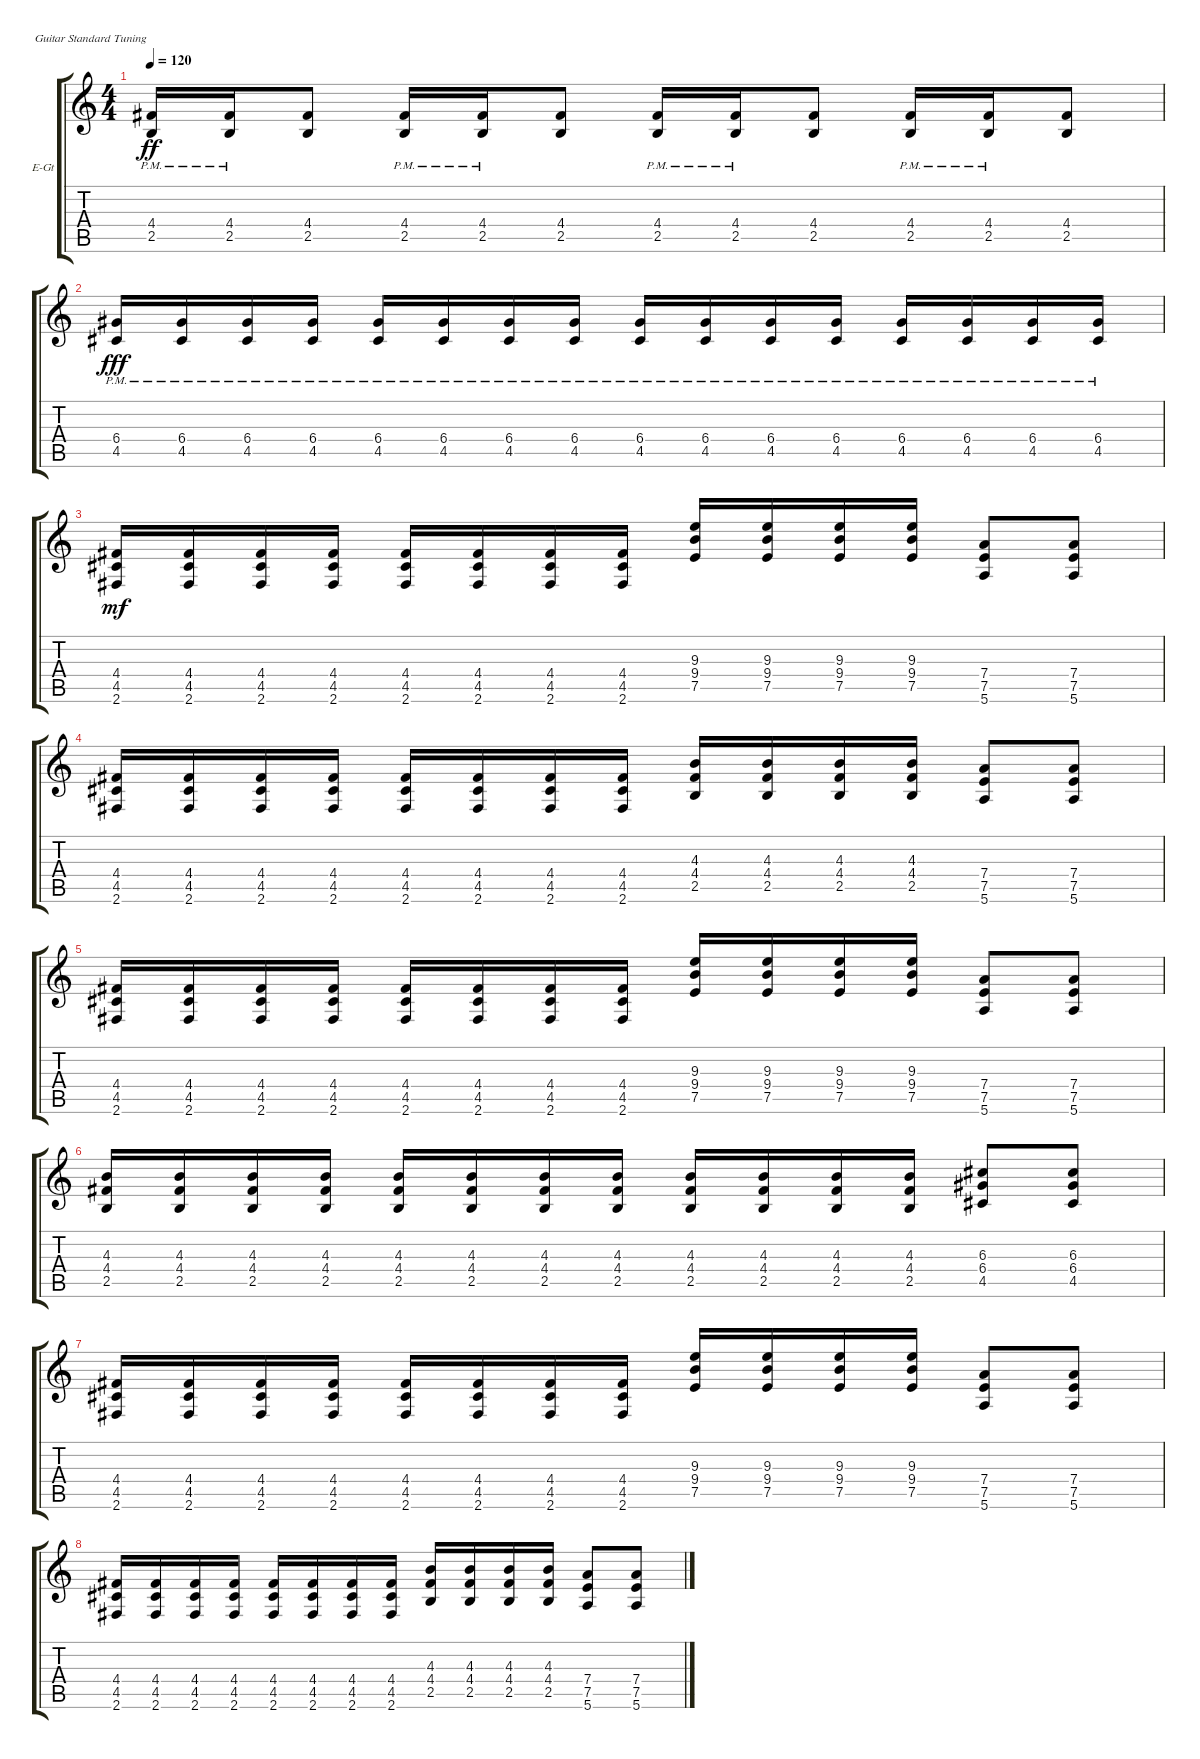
\defaultSystemsLayout 4
\bracketExtendMode groupsimilarinstruments
\firstSystemTrackNameOrientation horizontal
\otherSystemsTrackNameOrientation horizontal
\track ("Electric Guitar" "E-Gt") {instrument overdrivenguitar}
\staff {score tabs}
\tuning (E4 B3 G3 D3 A2 E2)
\ts (4 4)
\tempo 120
\clef g2
\ks c
(4.4{pm} 2.5{pm}).16{dy ff} (4.4{pm} 2.5{pm}).16 (4.4 2.5).8 (4.4{pm} 2.5{pm}).16 (4.4{pm} 2.5{pm}).16 (4.4 2.5).8 (4.4{pm} 2.5{pm}).16 (4.4{pm} 2.5{pm}).16 (4.4 2.5).8 (4.4{pm} 2.5{pm}).16 (4.4{pm} 2.5{pm}).16 (4.4 2.5).8 |
(6.4{pm} 4.5{pm}).16{dy fff} (6.4{pm} 4.5{pm}).16 (6.4{pm} 4.5{pm}).16 (6.4{pm} 4.5{pm}).16 (6.4{pm} 4.5{pm}).16 (6.4{pm} 4.5{pm}).16 (6.4{pm} 4.5{pm}).16 (6.4{pm} 4.5{pm}).16 (6.4{pm} 4.5{pm}).16 (6.4{pm} 4.5{pm}).16 (6.4{pm} 4.5{pm}).16 (6.4{pm} 4.5{pm}).16 (6.4{pm} 4.5{pm}).16 (6.4{pm} 4.5{pm}).16 (6.4{pm} 4.5{pm}).16 (6.4{pm} 4.5{pm}).16 |
(4.4 4.5 2.6).16{dy mf} (4.4 4.5 2.6).16 (4.4 4.5 2.6).16 (4.4 4.5 2.6).16 (4.4 4.5 2.6).16 (4.4 4.5 2.6).16 (4.4 4.5 2.6).16 (4.4 4.5 2.6).16 (9.3 9.4 7.5).16 (9.3 9.4 7.5).16 (9.3 9.4 7.5).16 (9.3 9.4 7.5).16 (7.4 7.5 5.6).8 (7.4 7.5 5.6).8 |
(4.4 4.5 2.6).16 (4.4 4.5 2.6).16 (4.4 4.5 2.6).16 (4.4 4.5 2.6).16 (4.4 4.5 2.6).16 (4.4 4.5 2.6).16 (4.4 4.5 2.6).16 (4.4 4.5 2.6).16 (4.3 4.4 2.5).16 (4.3 4.4 2.5).16 (4.3 4.4 2.5).16 (4.3 4.4 2.5).16 (7.4 7.5 5.6).8 (7.4 7.5 5.6).8 |
(4.4 4.5 2.6).16 (4.4 4.5 2.6).16 (4.4 4.5 2.6).16 (4.4 4.5 2.6).16 (4.4 4.5 2.6).16 (4.4 4.5 2.6).16 (4.4 4.5 2.6).16 (4.4 4.5 2.6).16 (9.3 9.4 7.5).16 (9.3 9.4 7.5).16 (9.3 9.4 7.5).16 (9.3 9.4 7.5).16 (7.4 7.5 5.6).8 (7.4 7.5 5.6).8 |
(4.3 4.4 2.5).16 (4.3 4.4 2.5).16 (4.3 4.4 2.5).16 (4.3 4.4 2.5).16 (4.3 4.4 2.5).16 (4.3 4.4 2.5).16 (4.3 4.4 2.5).16 (4.3 4.4 2.5).16 (4.3 4.4 2.5).16 (4.3 4.4 2.5).16 (4.3 4.4 2.5).16 (4.3 4.4 2.5).16 (6.3 6.4 4.5).8 (6.3 6.4 4.5).8 |
(4.4 4.5 2.6).16 (4.4 4.5 2.6).16 (4.4 4.5 2.6).16 (4.4 4.5 2.6).16 (4.4 4.5 2.6).16 (4.4 4.5 2.6).16 (4.4 4.5 2.6).16 (4.4 4.5 2.6).16 (9.3 9.4 7.5).16 (9.3 9.4 7.5).16 (9.3 9.4 7.5).16 (9.3 9.4 7.5).16 (7.4 7.5 5.6).8 (7.4 7.5 5.6).8 |
(4.4 4.5 2.6).16 (4.4 4.5 2.6).16 (4.4 4.5 2.6).16 (4.4 4.5 2.6).16 (4.4 4.5 2.6).16 (4.4 4.5 2.6).16 (4.4 4.5 2.6).16 (4.4 4.5 2.6).16 (4.3 4.4 2.5).16 (4.3 4.4 2.5).16 (4.3 4.4 2.5).16 (4.3 4.4 2.5).16 (7.4 7.5 5.6).8 (7.4 7.5 5.6).8
